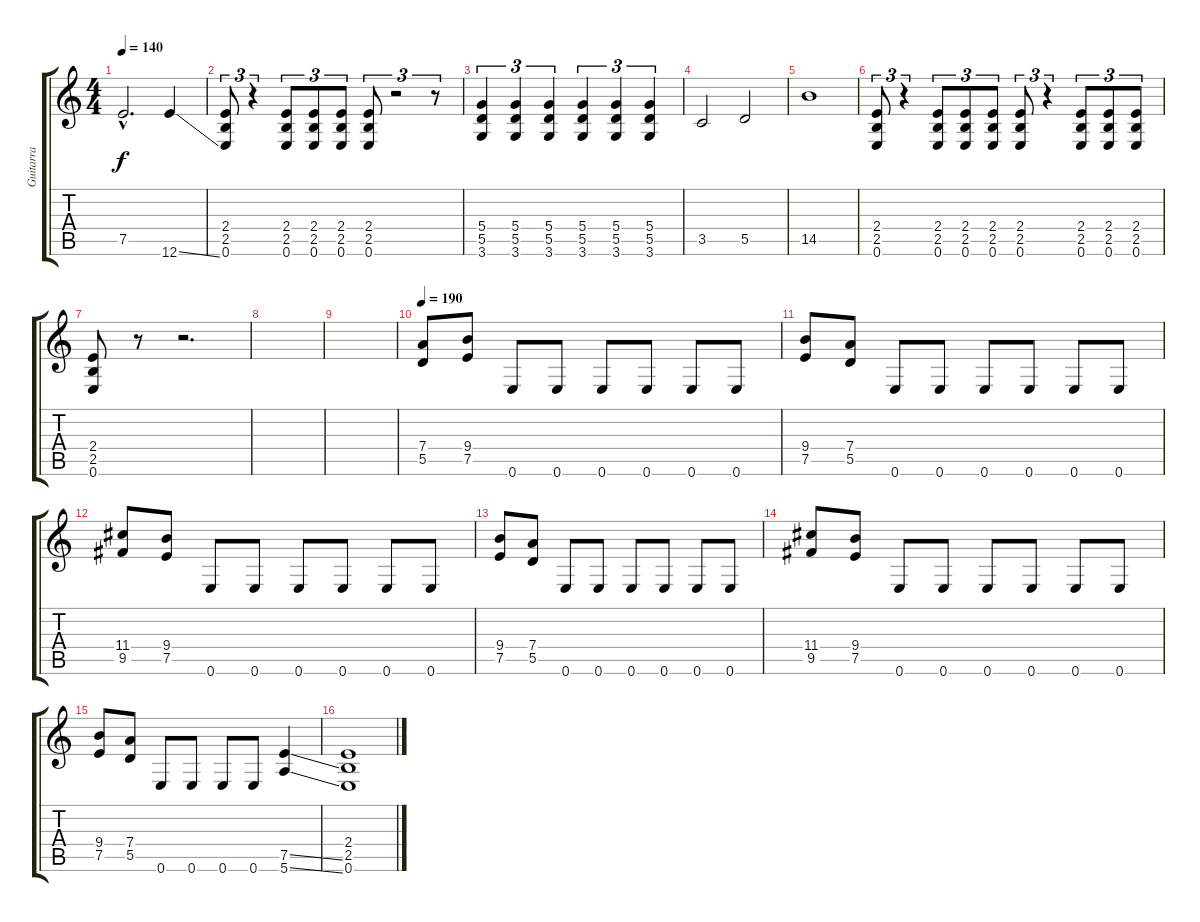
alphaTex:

\track ("Guitarra" "Guitarra") {instrument distortionguitar}
\staff {score tabs}
\tuning (E4 B3 G3 D3 A2 E2) {hide}
\ts (4 4)
\tempo 140
\clef g2
\ks c
7.5{hac}.2{d dy f} 12.6{ss}.4 |
(2.4 2.5 0.6).8{tu (3 2)} r.4{tu (3 2)} (2.4 2.5 0.6).8{tu (3 2)} (2.4 2.5 0.6).8{tu (3 2)} (2.4 2.5 0.6).8{tu (3 2)} (2.4 2.5 0.6).8{tu (3 2)} r.2{tu (3 2)} r.8{tu (3 2)} |
(5.4 5.5 3.6).4{tu (3 2)} (5.4 5.5 3.6).4{tu (3 2)} (5.4 5.5 3.6).4{tu (3 2)} (5.4 5.5 3.6).4{tu (3 2)} (5.4 5.5 3.6).4{tu (3 2)} (5.4 5.5 3.6).4{tu (3 2)} |
3.5.2 5.5.2 |
14.5.1 |
(2.4 2.5 0.6).8{tu (3 2)} r.4{tu (3 2)} (2.4 2.5 0.6).8{tu (3 2)} (2.4 2.5 0.6).8{tu (3 2)} (2.4 2.5 0.6).8{tu (3 2)} (2.4 2.5 0.6).8{tu (3 2)} r.4{tu (3 2)} (2.4 2.5 0.6).8{tu (3 2)} (2.4 2.5 0.6).8{tu (3 2)} (2.4 2.5 0.6).8{tu (3 2)} |
(2.4 2.5 0.6).8 r.8 r.2{d} |
|
|
\tempo 190
(7.4 5.5).8 (9.4 7.5).8 0.6.8 0.6.8 0.6.8 0.6.8 0.6.8 0.6.8 |
(9.4 7.5).8 (7.4 5.5).8 0.6.8 0.6.8 0.6.8 0.6.8 0.6.8 0.6.8 |
(11.4 9.5).8 (9.4 7.5).8 0.6.8 0.6.8 0.6.8 0.6.8 0.6.8 0.6.8 |
(9.4 7.5).8 (7.4 5.5).8 0.6.8 0.6.8 0.6.8 0.6.8 0.6.8 0.6.8 |
(11.4 9.5).8 (9.4 7.5).8 0.6.8 0.6.8 0.6.8 0.6.8 0.6.8 0.6.8 |
(9.4 7.5).8 (7.4 5.5).8 0.6.8 0.6.8 0.6.8 0.6.8 (7.5{ss} 5.6{ss}).4 |
(2.4 2.5 0.6).1
